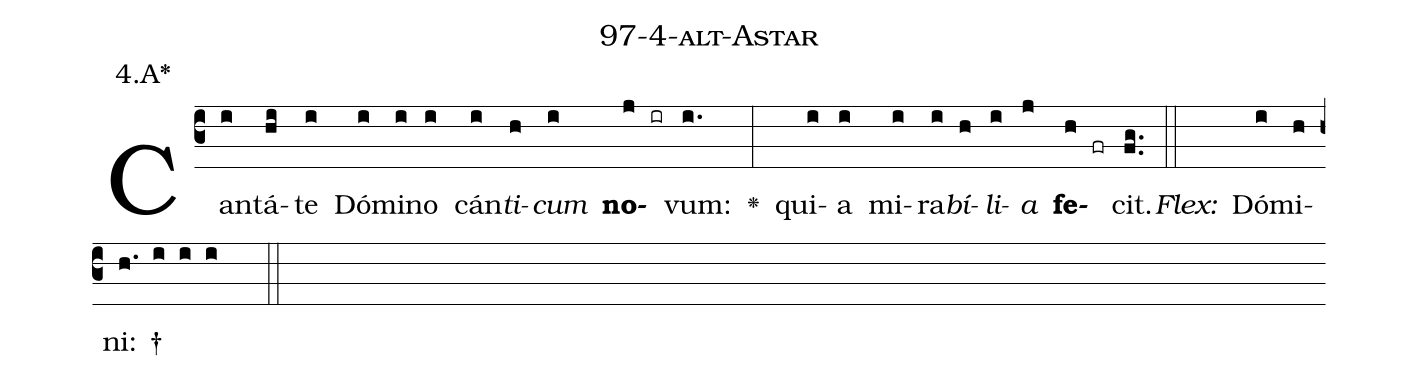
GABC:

name: 97-4-alt-Astar;
annotation: 4.A*;
%%
(c3)Can(i)tá(hi)te(i) Dó(i)mi(i)no(i) cán(i)<i>ti</i>(h)<i>cum</i>(i) <b>no</b>(j ir)vum:(i.) <v>\greheightstar</v>(:) qui(i)a(i) mi(i)ra(i)<i>bí</i>(h)<i>li</i>(i)<i>a</i>(j) <b>fe</b>(h fr)cit.(fg..) (::)
<i>Flex:</i>()  Dó(i)mi(h)ni: †(h. i i i  ::)

%E(i) u(h) o(i) u(j) a(h) e.(fg..) (::)
